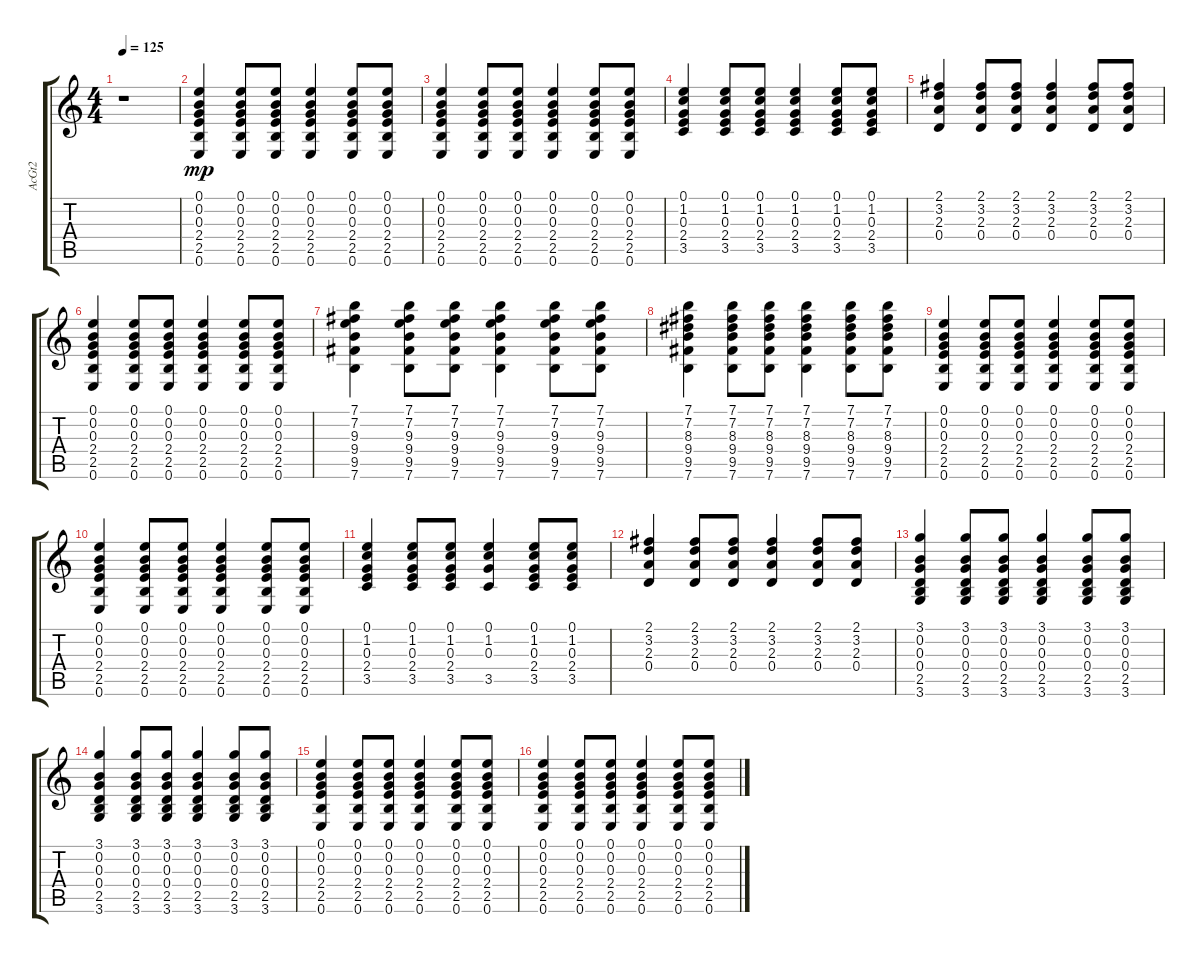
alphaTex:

\track ("AcGt2" "AcGt2") {instrument acousticguitarsteel}
\staff {score tabs}
\tuning (E4 B3 G3 D3 A2 E2) {hide}
\ts (4 4)
\tempo 125
\clef g2
\ks c
r.1{dy mp} |
(0.1 0.2 0.3 2.4 2.5 0.6).4 (0.1 0.2 0.3 2.4 2.5 0.6).8 (0.1 0.2 0.3 2.4 2.5 0.6).8 (0.1 0.2 0.3 2.4 2.5 0.6).4 (0.1 0.2 0.3 2.4 2.5 0.6).8 (0.1 0.2 0.3 2.4 2.5 0.6).8 |
(0.1 0.2 0.3 2.4 2.5 0.6).4 (0.1 0.2 0.3 2.4 2.5 0.6).8 (0.1 0.2 0.3 2.4 2.5 0.6).8 (0.1 0.2 0.3 2.4 2.5 0.6).4 (0.1 0.2 0.3 2.4 2.5 0.6).8 (0.1 0.2 0.3 2.4 2.5 0.6).8 |
(0.1 1.2 0.3 2.4 3.5).4 (0.1 1.2 0.3 2.4 3.5).8 (0.1 1.2 0.3 2.4 3.5).8 (0.1 1.2 0.3 2.4 3.5).4 (0.1 1.2 0.3 2.4 3.5).8 (0.1 1.2 0.3 2.4 3.5).8 |
(2.1 3.2 2.3 0.4).4 (2.1 3.2 2.3 0.4).8 (2.1 3.2 2.3 0.4).8 (2.1 3.2 2.3 0.4).4 (2.1 3.2 2.3 0.4).8 (2.1 3.2 2.3 0.4).8 |
(0.1 0.2 0.3 2.4 2.5 0.6).4 (0.1 0.2 0.3 2.4 2.5 0.6).8 (0.1 0.2 0.3 2.4 2.5 0.6).8 (0.1 0.2 0.3 2.4 2.5 0.6).4 (0.1 0.2 0.3 2.4 2.5 0.6).8 (0.1 0.2 0.3 2.4 2.5 0.6).8 |
(7.1 7.2 9.3 9.4 9.5 7.6).4 (7.1 7.2 9.3 9.4 9.5 7.6).8 (7.1 7.2 9.3 9.4 9.5 7.6).8 (7.1 7.2 9.3 9.4 9.5 7.6).4 (7.1 7.2 9.3 9.4 9.5 7.6).8 (7.1 7.2 9.3 9.4 9.5 7.6).8 |
(7.1 7.2 8.3 9.4 9.5 7.6).4 (7.1 7.2 8.3 9.4 9.5 7.6).8 (7.1 7.2 8.3 9.4 9.5 7.6).8 (7.1 7.2 8.3 9.4 9.5 7.6).4 (7.1 7.2 8.3 9.4 9.5 7.6).8 (7.1 7.2 8.3 9.4 9.5 7.6).8 |
(0.1 0.2 0.3 2.4 2.5 0.6).4 (0.1 0.2 0.3 2.4 2.5 0.6).8 (0.1 0.2 0.3 2.4 2.5 0.6).8 (0.1 0.2 0.3 2.4 2.5 0.6).4 (0.1 0.2 0.3 2.4 2.5 0.6).8 (0.1 0.2 0.3 2.4 2.5 0.6).8 |
(0.1 0.2 0.3 2.4 2.5 0.6).4 (0.1 0.2 0.3 2.4 2.5 0.6).8 (0.1 0.2 0.3 2.4 2.5 0.6).8 (0.1 0.2 0.3 2.4 2.5 0.6).4 (0.1 0.2 0.3 2.4 2.5 0.6).8 (0.1 0.2 0.3 2.4 2.5 0.6).8 |
(0.1 1.2 0.3 2.4 3.5).4 (0.1 1.2 0.3 2.4 3.5).8 (0.1 1.2 0.3 2.4 3.5).8 (0.1 1.2 0.3 3.5).4 (0.1 1.2 0.3 2.4 3.5).8 (0.1 1.2 0.3 2.4 3.5).8 |
(2.1 3.2 2.3 0.4).4 (2.1 3.2 2.3 0.4).8 (2.1 3.2 2.3 0.4).8 (2.1 3.2 2.3 0.4).4 (2.1 3.2 2.3 0.4).8 (2.1 3.2 2.3 0.4).8 |
(3.1 0.2 0.3 0.4 2.5 3.6).4 (3.1 0.2 0.3 0.4 2.5 3.6).8 (3.1 0.2 0.3 0.4 2.5 3.6).8 (3.1 0.2 0.3 0.4 2.5 3.6).4 (3.1 0.2 0.3 0.4 2.5 3.6).8 (3.1 0.2 0.3 0.4 2.5 3.6).8 |
(3.1 0.2 0.3 0.4 2.5 3.6).4 (3.1 0.2 0.3 0.4 2.5 3.6).8 (3.1 0.2 0.3 0.4 2.5 3.6).8 (3.1 0.2 0.3 0.4 2.5 3.6).4 (3.1 0.2 0.3 0.4 2.5 3.6).8 (3.1 0.2 0.3 0.4 2.5 3.6).8 |
(0.1 0.2 0.3 2.4 2.5 0.6).4 (0.1 0.2 0.3 2.4 2.5 0.6).8 (0.1 0.2 0.3 2.4 2.5 0.6).8 (0.1 0.2 0.3 2.4 2.5 0.6).4 (0.1 0.2 0.3 2.4 2.5 0.6).8 (0.1 0.2 0.3 2.4 2.5 0.6).8 |
(0.1 0.2 0.3 2.4 2.5 0.6).4 (0.1 0.2 0.3 2.4 2.5 0.6).8 (0.1 0.2 0.3 2.4 2.5 0.6).8 (0.1 0.2 0.3 2.4 2.5 0.6).4 (0.1 0.2 0.3 2.4 2.5 0.6).8 (0.1 0.2 0.3 2.4 2.5 0.6).8
